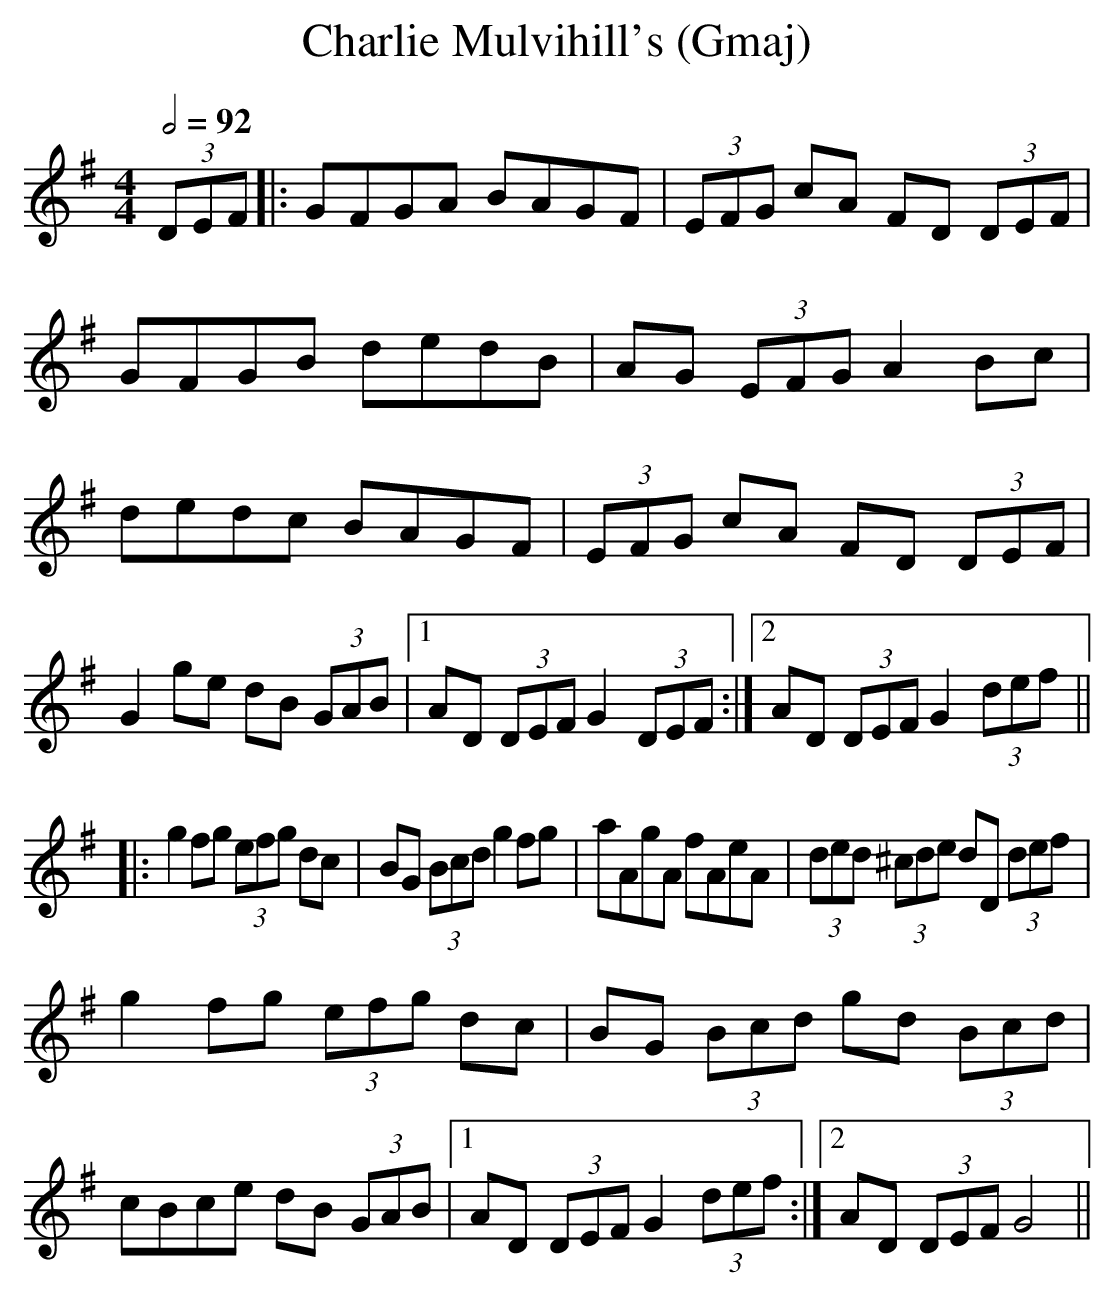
X:1
T:Charlie Mulvihill's (Gmaj)
Q:1/2=92
M:4/4
L:1/8
K:Gmaj
(3DEF|:GFGA BAGF|(3EFG cA FD (3DEF|GFGB dedB|AG (3EFG A2Bc|
dedc BAGF|(3EFG cA FD (3DEF|G2ge dB (3GAB|1AD (3DEF G2 (3DEF:|2AD (3DEF G2 (3def||
|:g2fg (3efg dc|BG (3Bcd g2fg|aAgA fAeA|(3ded (3^cde dD (3def|
g2fg (3efg dc|BG (3Bcd gd (3Bcd|cBce dB (3GAB|1AD (3DEF G2 (3def:|2 AD (3DEF G4||
